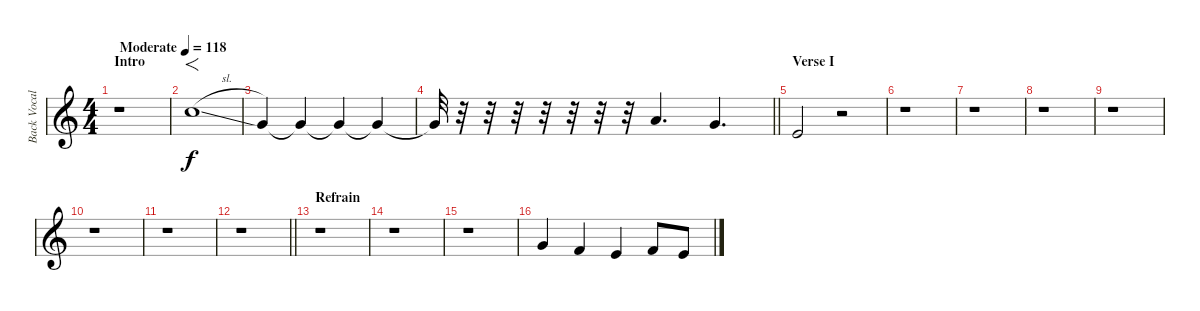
\track ("Back Vocals" "Back Vocal") {instrument fx7echoes}
\staff {score}
\tuning (E4 B3 G3 D3 A2 E2) {hide}
\ts (4 4)
\section ("" "Intro")
\tempo (118 "Moderate")
\clef g2
\ks c
r.1{dy f instrument fx7echoes} |
8.1{sl}.1{f} |
3.1.4 3.1{t}.4{volume 0} 3.1{t}.4 3.1{t}.4 |
\barLineRight lightlight
3.1{t}.32 r.32{volume 0} r.32 r.32 r.32 r.32 r.32 r.32 5.1.4{d volume 8} 3.1.4{d} |
\section ("" "Verse I")
0.1.2 r.2 |
r.1 |
r.1 |
r.1 |
r.1 |
r.1 |
r.1 |
\barLineRight lightlight
r.1 |
\section ("" "Refrain")
r.1 |
r.1 |
r.1 |
3.1.4{volume 11} 1.1.4 0.1.4 1.1.8 0.1.8
